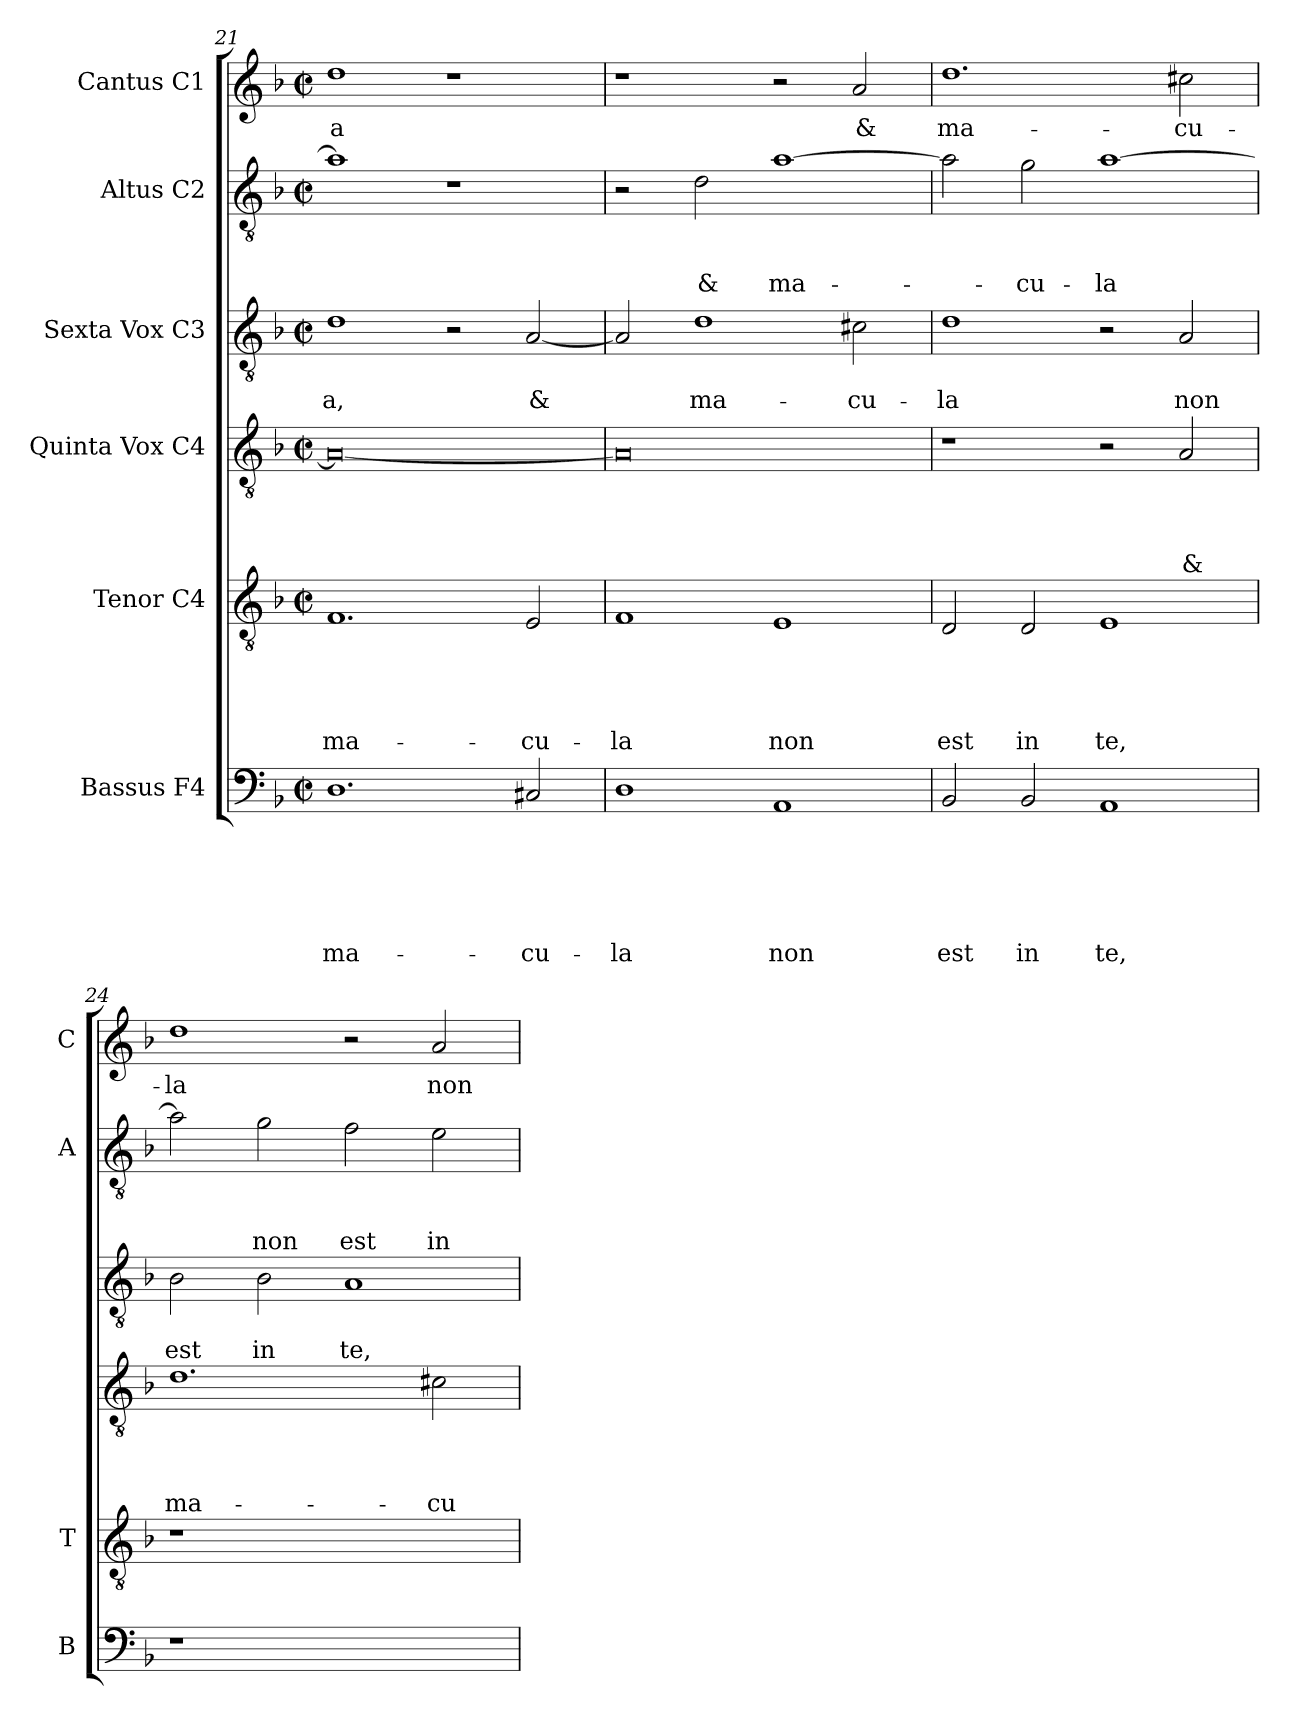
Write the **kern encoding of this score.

**kern	**text	**text	**text	**text	**text	**text	**kern	**text	**text	**text	**text	**text	**kern	**text	**text	**text	**text	**kern	**text	**text	**kern	**text	**text	**text	**kern	**text
*part6	*part6	*part6	*part6	*part6	*part6	*part6	*part5	*part5	*part5	*part5	*part5	*part5	*part4	*part4	*part4	*part4	*part4	*part3	*part3	*part3	*part2	*part2	*part2	*part2	*part1	*part1
*staff6	*staff6	*staff6	*staff6	*staff6	*staff6	*staff6	*staff5	*staff5	*staff5	*staff5	*staff5	*staff5	*staff4	*staff4	*staff4	*staff4	*staff4	*staff3	*staff3	*staff3	*staff2	*staff2	*staff2	*staff2	*staff1	*staff1
*I"Bassus F4	*	*	*	*	*	*	*I"Tenor C4	*	*	*	*	*	*I"Quinta Vox C4	*	*	*	*	*I"Sexta Vox C3	*	*	*I"Altus C2	*	*	*	*I"Cantus C1	*
*I'B	*	*	*	*	*	*	*I'T	*	*	*	*	*	*	*	*	*	*	*	*	*	*I'A	*	*	*	*I'C	*
*clefF4	*	*	*	*	*	*	*clefGv2	*	*	*	*	*	*clefGv2	*	*	*	*	*clefGv2	*	*	*clefGv2	*	*	*	*clefG2	*
*k[b-]	*	*	*	*	*	*	*k[b-]	*	*	*	*	*	*k[b-]	*	*	*	*	*k[b-]	*	*	*k[b-]	*	*	*	*k[b-]	*
*F:	*	*	*	*	*	*	*F:	*	*	*	*	*	*F:	*	*	*	*	*F:	*	*	*F:	*	*	*	*F:	*
*M2/2	*	*	*	*	*	*	*M2/2	*	*	*	*	*	*M2/2	*	*	*	*	*M2/2	*	*	*M2/2	*	*	*	*M2/2	*
*met(c|)	*	*	*	*	*	*	*met(c|)	*	*	*	*	*	*met(c|)	*	*	*	*	*met(c|)	*	*	*met(c|)	*	*	*	*met(c|)	*
=21	=21	=21	=21	=21	=21	=21	=21	=21	=21	=21	=21	=21	=21	=21	=21	=21	=21	=21	=21	=21	=21	=21	=21	=21	=21	=21
!	!	!	!	!	!	!LO:LY:b	!	!	!	!	!	!LO:LY:b	!	!	!	!	!	!	!	!LO:LY:b	!	!	!	!	!	!LO:LY:b
1.D	.	.	.	.	.	ma-	1.F	.	.	.	.	ma-	0A_	.	.	.	.	1d	.	-a,	1a]	.	.	.	1dd	-a
.	.	.	.	.	.	.	.	.	.	.	.	.	.	.	.	.	.	2r	.	.	1r	.	.	.	1r	.
!	!	!	!	!	!	!LO:LY:b	!	!	!	!	!	!LO:LY:b	!	!	!	!	!	!	!	!LO:LY:b	!	!	!	!	!	!
2C#X/	.	.	.	.	.	-cu-	2E/	.	.	.	.	-cu-	.	.	.	.	.	[2A/	.	&	.	.	.	.	.	.
=22	=22	=22	=22	=22	=22	=22	=22	=22	=22	=22	=22	=22	=22	=22	=22	=22	=22	=22	=22	=22	=22	=22	=22	=22	=22	=22
!	!	!	!	!	!	!LO:LY:b	!	!	!	!	!	!LO:LY:b	!	!	!	!	!	!	!	!	!	!	!	!	!	!
1D	.	.	.	.	.	-la	1F	.	.	.	.	-la	0A]	.	.	.	.	2A/]	.	.	2r	.	.	.	1r	.
!	!	!	!	!	!	!	!	!	!	!	!	!	!	!	!	!	!	!	!	!LO:LY:b	!	!	!	!LO:LY:b	!	!
.	.	.	.	.	.	.	.	.	.	.	.	.	.	.	.	.	.	1d	.	ma-	2d\	.	.	&	.	.
!	!	!	!	!	!	!LO:LY:b	!	!	!	!	!	!LO:LY:b	!	!	!	!	!	!	!	!	!	!	!	!LO:LY:b	!	!
1AA	.	.	.	.	.	non	1E	.	.	.	.	non	.	.	.	.	.	.	.	.	[1a	.	.	ma-	2r	.
!	!	!	!	!	!	!	!	!	!	!	!	!	!	!	!	!	!	!	!	!LO:LY:b	!	!	!	!	!	!LO:LY:b
.	.	.	.	.	.	.	.	.	.	.	.	.	.	.	.	.	.	2c#X\	.	-cu-	.	.	.	.	2a/	&
!!LO:LB:g=z
=23	=23	=23	=23	=23	=23	=23	=23	=23	=23	=23	=23	=23	=23	=23	=23	=23	=23	=23	=23	=23	=23	=23	=23	=23	=23	=23
!	!	!	!	!	!	!LO:LY:b	!	!	!	!	!	!LO:LY:b	!	!	!	!	!	!	!	!LO:LY:b	!	!	!	!	!	!LO:LY:b
2BB-/	.	.	.	.	.	est	2D/	.	.	.	.	est	1r	.	.	.	.	1d	.	-la	2a\]	.	.	.	1.dd	ma-
!	!	!	!	!	!	!LO:LY:b	!	!	!	!	!	!LO:LY:b	!	!	!	!	!	!	!	!	!	!	!	!LO:LY:b	!	!
2BB-/	.	.	.	.	.	in	2D/	.	.	.	.	in	.	.	.	.	.	.	.	.	2g\	.	.	-cu-	.	.
!	!	!	!	!	!	!LO:LY:b	!	!	!	!	!	!LO:LY:b	!	!	!	!	!	!	!	!	!	!	!	!LO:LY:b	!	!
1AA	.	.	.	.	.	te,	1E	.	.	.	.	te,	2r	.	.	.	.	2r	.	.	[1a	.	.	-la	.	.
!	!	!	!	!	!	!	!	!	!	!	!	!	!	!	!	!	!LO:LY:b	!	!	!LO:LY:b	!	!	!	!	!	!LO:LY:b
.	.	.	.	.	.	.	.	.	.	.	.	.	2A/	.	.	.	&	2A/	.	non	.	.	.	.	2cc#X\	-cu-
=24	=24	=24	=24	=24	=24	=24	=24	=24	=24	=24	=24	=24	=24	=24	=24	=24	=24	=24	=24	=24	=24	=24	=24	=24	=24	=24
!	!	!	!	!	!	!	!	!	!	!	!	!	!	!	!	!	!LO:LY:b	!	!	!LO:LY:b	!	!	!	!	!	!LO:LY:b
1r	.	.	.	.	.	.	1r	.	.	.	.	.	1.d	.	.	.	ma-	2B-\	.	est	2a\]	.	.	.	1dd	-la
!	!	!	!	!	!	!	!	!	!	!	!	!	!	!	!	!	!	!	!	!LO:LY:b	!	!	!	!LO:LY:b	!	!
.	.	.	.	.	.	.	.	.	.	.	.	.	.	.	.	.	.	2B-\	.	in	2g\	.	.	non	.	.
!	!	!	!	!	!	!	!	!	!	!	!	!	!	!	!	!	!	!	!	!LO:LY:b	!	!	!	!LO:LY:b	!	!
1ryy	.	.	.	.	.	.	1ryy	.	.	.	.	.	.	.	.	.	.	1A	.	te,	2f\	.	.	est	2r	.
!	!	!	!	!	!	!	!	!	!	!	!	!	!	!	!	!	!LO:LY:b	!	!	!	!	!	!	!LO:LY:b	!	!LO:LY:b
.	.	.	.	.	.	.	.	.	.	.	.	.	2c#X\	.	.	.	-cu-	.	.	.	2e\	.	.	in	2a/	non
=	=	=	=	=	=	=	=	=	=	=	=	=	=	=	=	=	=	=	=	=	=	=	=	=	=	=
*-	*-	*-	*-	*-	*-	*-	*-	*-	*-	*-	*-	*-	*-	*-	*-	*-	*-	*-	*-	*-	*-	*-	*-	*-	*-	*-
